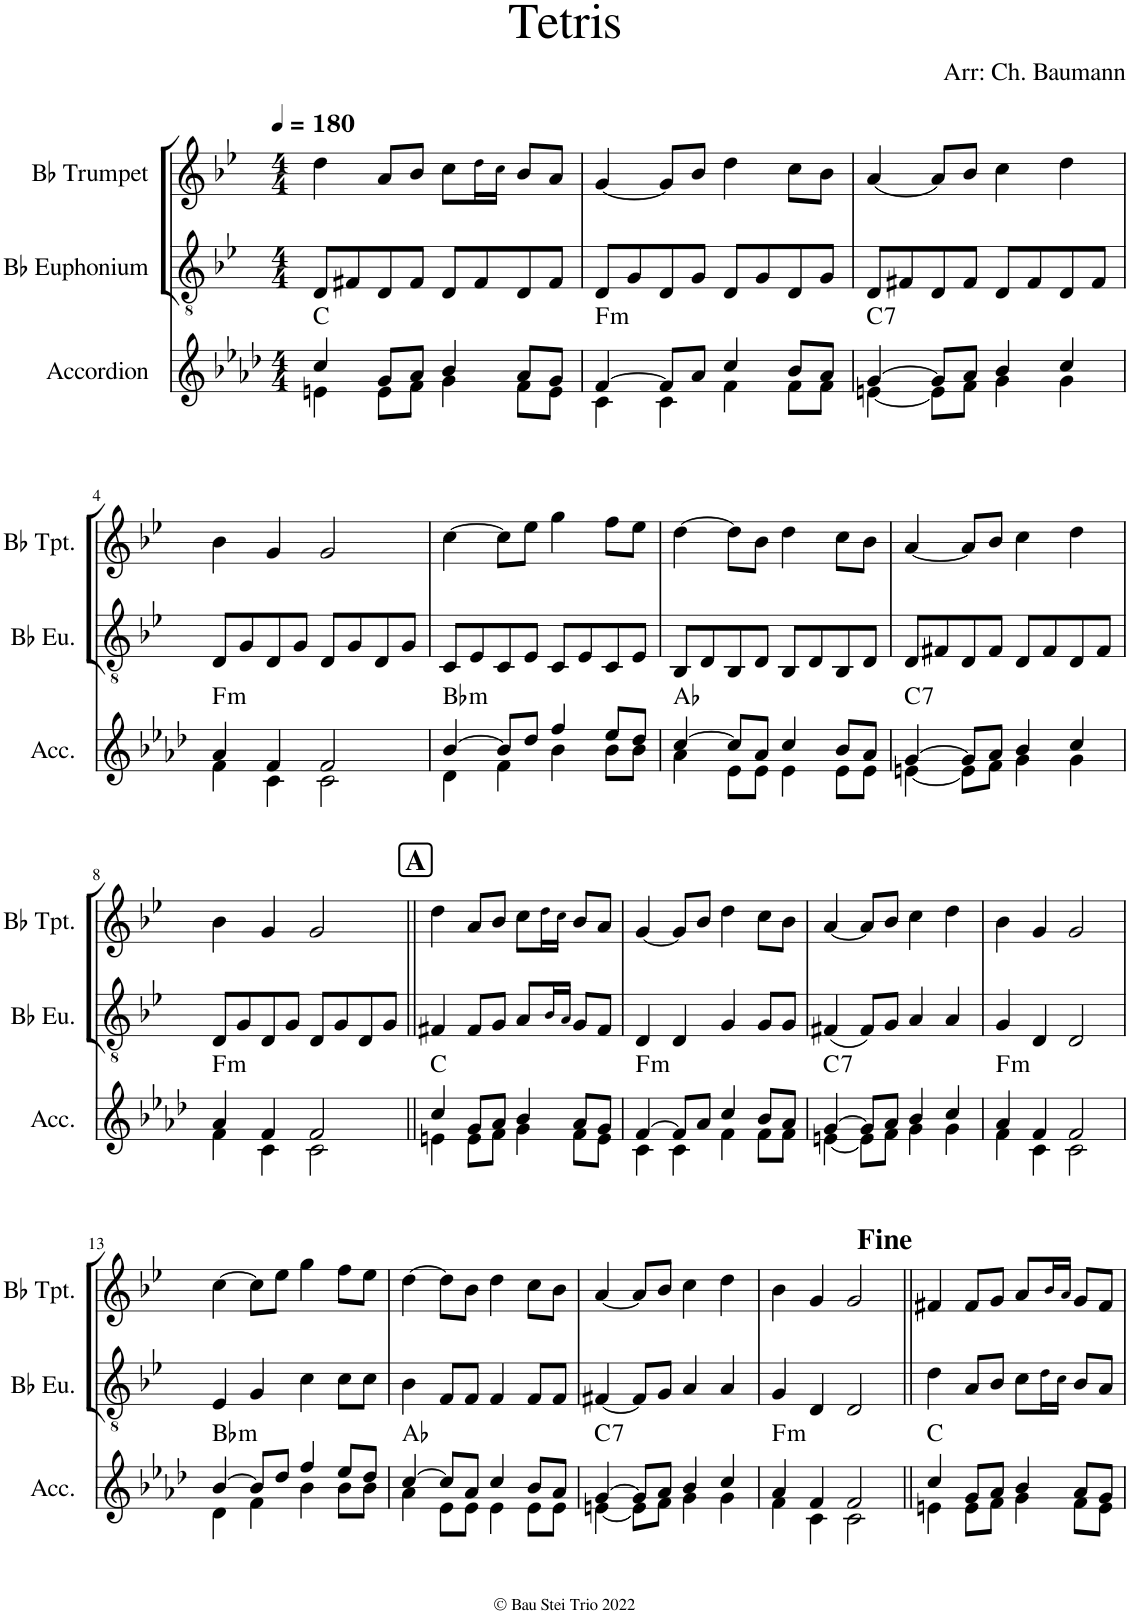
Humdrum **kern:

**kern	**harte	**kern	**kern
*part3	*part3	*part2	*part1
*staff3	*	*staff2	*staff1
*I"Accordion	*	*I"Bb Euphonium	*I"Bb Trumpet
*I'Acc.	*	*I'Bb Eu.	*I'Bb Tpt.
*clefG2	*	*clefGv2	*clefG2
*	*	*Trd1c2	*Trd1c2
*k[b-e-a-d-]	*	*k[b-e-]	*k[b-e-]
*M4/4	*	*M4/4	*M4/4
*MM180	*	*MM180	*MM180
=1	=1	=1	=1
*^	*	*	*
4cc/	4en\	C:maj	8D/L	4dd\
.	.	.	8F#X/	.
8g/L	8e\L	.	8D/	8a/L
8a-/J	8f\J	.	8F#/J	8b-/J
4b-/	4g\	.	8D/L	8cc\L
.	.	.	8F#/	16dd!\L
.	.	.	.	16cc!\JJ
8a-/L	8f\L	.	8D/	8b-/L
8g/J	8e\J	.	8F#/J	8a/J
=2	=2	=2	=2	=2
!	!	!LO:H:kt=m	!	!
[4f/	4c\	F:min	8D/L	[4g/
.	.	.	8G/	.
8f/L]	4c\	.	8D/	8g/L]
8a-/J	.	.	8G/J	8b-/J
4cc/	4f\	.	8D/L	4dd\
.	.	.	8G/	.
8b-/L	8f\L	.	8D/	8cc\L
8a-/J	8f\J	.	8G/J	8b-\J
=3	=3	=3	=3	=3
!	!	!LO:H:kt=7	!	!
[4g/	[4en\	C:7	8D/L	[4a/
.	.	.	8F#X/	.
8g/L]	8e\L]	.	8D/	8a/L]
8a-/J	8f\J	.	8F#/J	8b-/J
4b-/	4g\	.	8D/L	4cc\
.	.	.	8F#/	.
4cc/	4g\	.	8D/	4dd\
.	.	.	8F#/J	.
!!LO:LB:g=z
=4	=4	=4	=4	=4
!	!	!LO:H:kt=m	!	!
4a-/	4f\	F:min	8D/L	4b-\
.	.	.	8G/	.
4f/	4c\	.	8D/	4g/
.	.	.	8G/J	.
2f/	2c\	.	8D/L	2g/
.	.	.	8G/	.
.	.	.	8D/	.
.	.	.	8G/J	.
=5	=5	=5	=5	=5
!	!	!LO:H:kt=m	!	!
[4b-/	4d-\	Bb:min	8C/L	[4cc\
.	.	.	8E-/	.
8b-/L]	4f\	.	8C/	8cc\L]
8dd-/J	.	.	8E-/J	8ee-\J
4ff/	4b-\	.	8C/L	4gg\
.	.	.	8E-/	.
8ee-/L	8b-\L	.	8C/	8ff\L
8dd-/J	8b-\J	.	8E-/J	8ee-\J
=6	=6	=6	=6	=6
[4cc/	4a-\	Ab:maj	8BB-/L	[4dd\
.	.	.	8D/	.
8cc/L]	8e-\L	.	8BB-/	8dd\L]
8a-/J	8e-\J	.	8D/J	8b-\J
4cc/	4e-\	.	8BB-/L	4dd\
.	.	.	8D/	.
8b-/L	8e-\L	.	8BB-/	8cc\L
8a-/J	8e-\J	.	8D/J	8b-\J
=7	=7	=7	=7	=7
!	!	!LO:H:kt=7	!	!
[4g/	[4en\	C:7	8D/L	[4a/
.	.	.	8F#X/	.
8g/L]	8e\L]	.	8D/	8a/L]
8a-/J	8f\J	.	8F#/J	8b-/J
4b-/	4g\	.	8D/L	4cc\
.	.	.	8F#/	.
4cc/	4g\	.	8D/	4dd\
.	.	.	8F#/J	.
!!LO:LB:g=z
=8	=8	=8	=8	=8
!	!	!LO:H:kt=m	!	!
4a-/	4f\	F:min	8D/L	4b-\
.	.	.	8G/	.
4f/	4c\	.	8D/	4g/
.	.	.	8G/J	.
2f/	2c\	.	8D/L	2g/
.	.	.	8G/	.
.	.	.	8D/	.
.	.	.	8G/J	.
!!LO:REH:place=s1:a:B:cj:fs=14:t=A
=9||	=9||	=9||	=9||	=9||
4cc/	4en\	C:maj	4F#X/	4dd\
8g/L	8e\L	.	8F#/L	8a/L
8a-/J	8f\J	.	8G/J	8b-/J
4b-/	4g\	.	8A/L	8cc\L
.	.	.	16B-!/L	16dd!\L
.	.	.	16A!/JJ	16cc!\JJ
8a-/L	8f\L	.	8G/L	8b-/L
8g/J	8e\J	.	8F#/J	8a/J
=10	=10	=10	=10	=10
!	!	!LO:H:kt=m	!	!
[4f/	4c\	F:min	4D/	[4g/
8f/L]	4c\	.	4D/	8g/L]
8a-/J	.	.	.	8b-/J
4cc/	4f\	.	4G/	4dd\
8b-/L	8f\L	.	8G/L	8cc\L
8a-/J	8f\J	.	8G/J	8b-\J
=11	=11	=11	=11	=11
!	!	!LO:H:kt=7	!	!
[4g/	[4en\	C:7	(4F#X/	[4a/
8g/L]	8e\L]	.	8F#/L)	8a/L]
8a-/J	8f\J	.	8G/J	8b-/J
4b-/	4g\	.	4A/	4cc\
4cc/	4g\	.	4A/	4dd\
=12	=12	=12	=12	=12
!	!	!LO:H:kt=m	!	!
4a-/	4f\	F:min	4G/	4b-\
4f/	4c\	.	4D/	4g/
2f/	2c\	.	2D/	2g/
!!LO:LB:g=z
=13	=13	=13	=13	=13
!	!	!LO:H:kt=m	!	!
[4b-/	4d-\	Bb:min	4E-/	[4cc\
8b-/L]	4f\	.	4G/	8cc\L]
8dd-/J	.	.	.	8ee-\J
4ff/	4b-\	.	4c\	4gg\
8ee-/L	8b-\L	.	8c\L	8ff\L
8dd-/J	8b-\J	.	8c\J	8ee-\J
=14	=14	=14	=14	=14
[4cc/	4a-\	Ab:maj	4B-\	[4dd\
8cc/L]	8e-\L	.	8F/L	8dd\L]
8a-/J	8e-\J	.	8F/J	8b-\J
4cc/	4e-\	.	4F/	4dd\
8b-/L	8e-\L	.	8F/L	8cc\L
8a-/J	8e-\J	.	8F/J	8b-\J
=15	=15	=15	=15	=15
!	!	!LO:H:kt=7	!	!
[4g/	[4en\	C:7	[4F#X/	[4a/
8g/L]	8e\L]	.	8F#/L]	8a/L]
8a-/J	8f\J	.	8G/J	8b-/J
4b-/	4g\	.	4A/	4cc\
4cc/	4g\	.	4A/	4dd\
=16	=16	=16	=16	=16
4a-/	4f\	F:min	4G/	4b-\
4f/	4c\	.	4D/	4g/
2f/	2c\	.	2D/	2g/
!	!	!LO:H:kt=m	!	!LO:TX:a:t=<b><font size="14"/>Fine</b>
=17||	=17||	=17||	=17||	=17||
4cc/	4en\	C:maj	4d\	4f#X/
8g/L	8e\L	.	8A/L	8f#/L
8a-/J	8f\J	.	8B-/J	8g/J
4b-/	4g\	.	8c\L	8a/L
.	.	.	16d!\L	16b-!/L
.	.	.	16c!\JJ	16a!/JJ
8a-/L	8f\L	.	8B-/L	8g/L
8g/J	8e\J	.	8A/J	8f#/J
*v	*v	*	*	*
=	=	=	=
*-	*-	*-	*-
